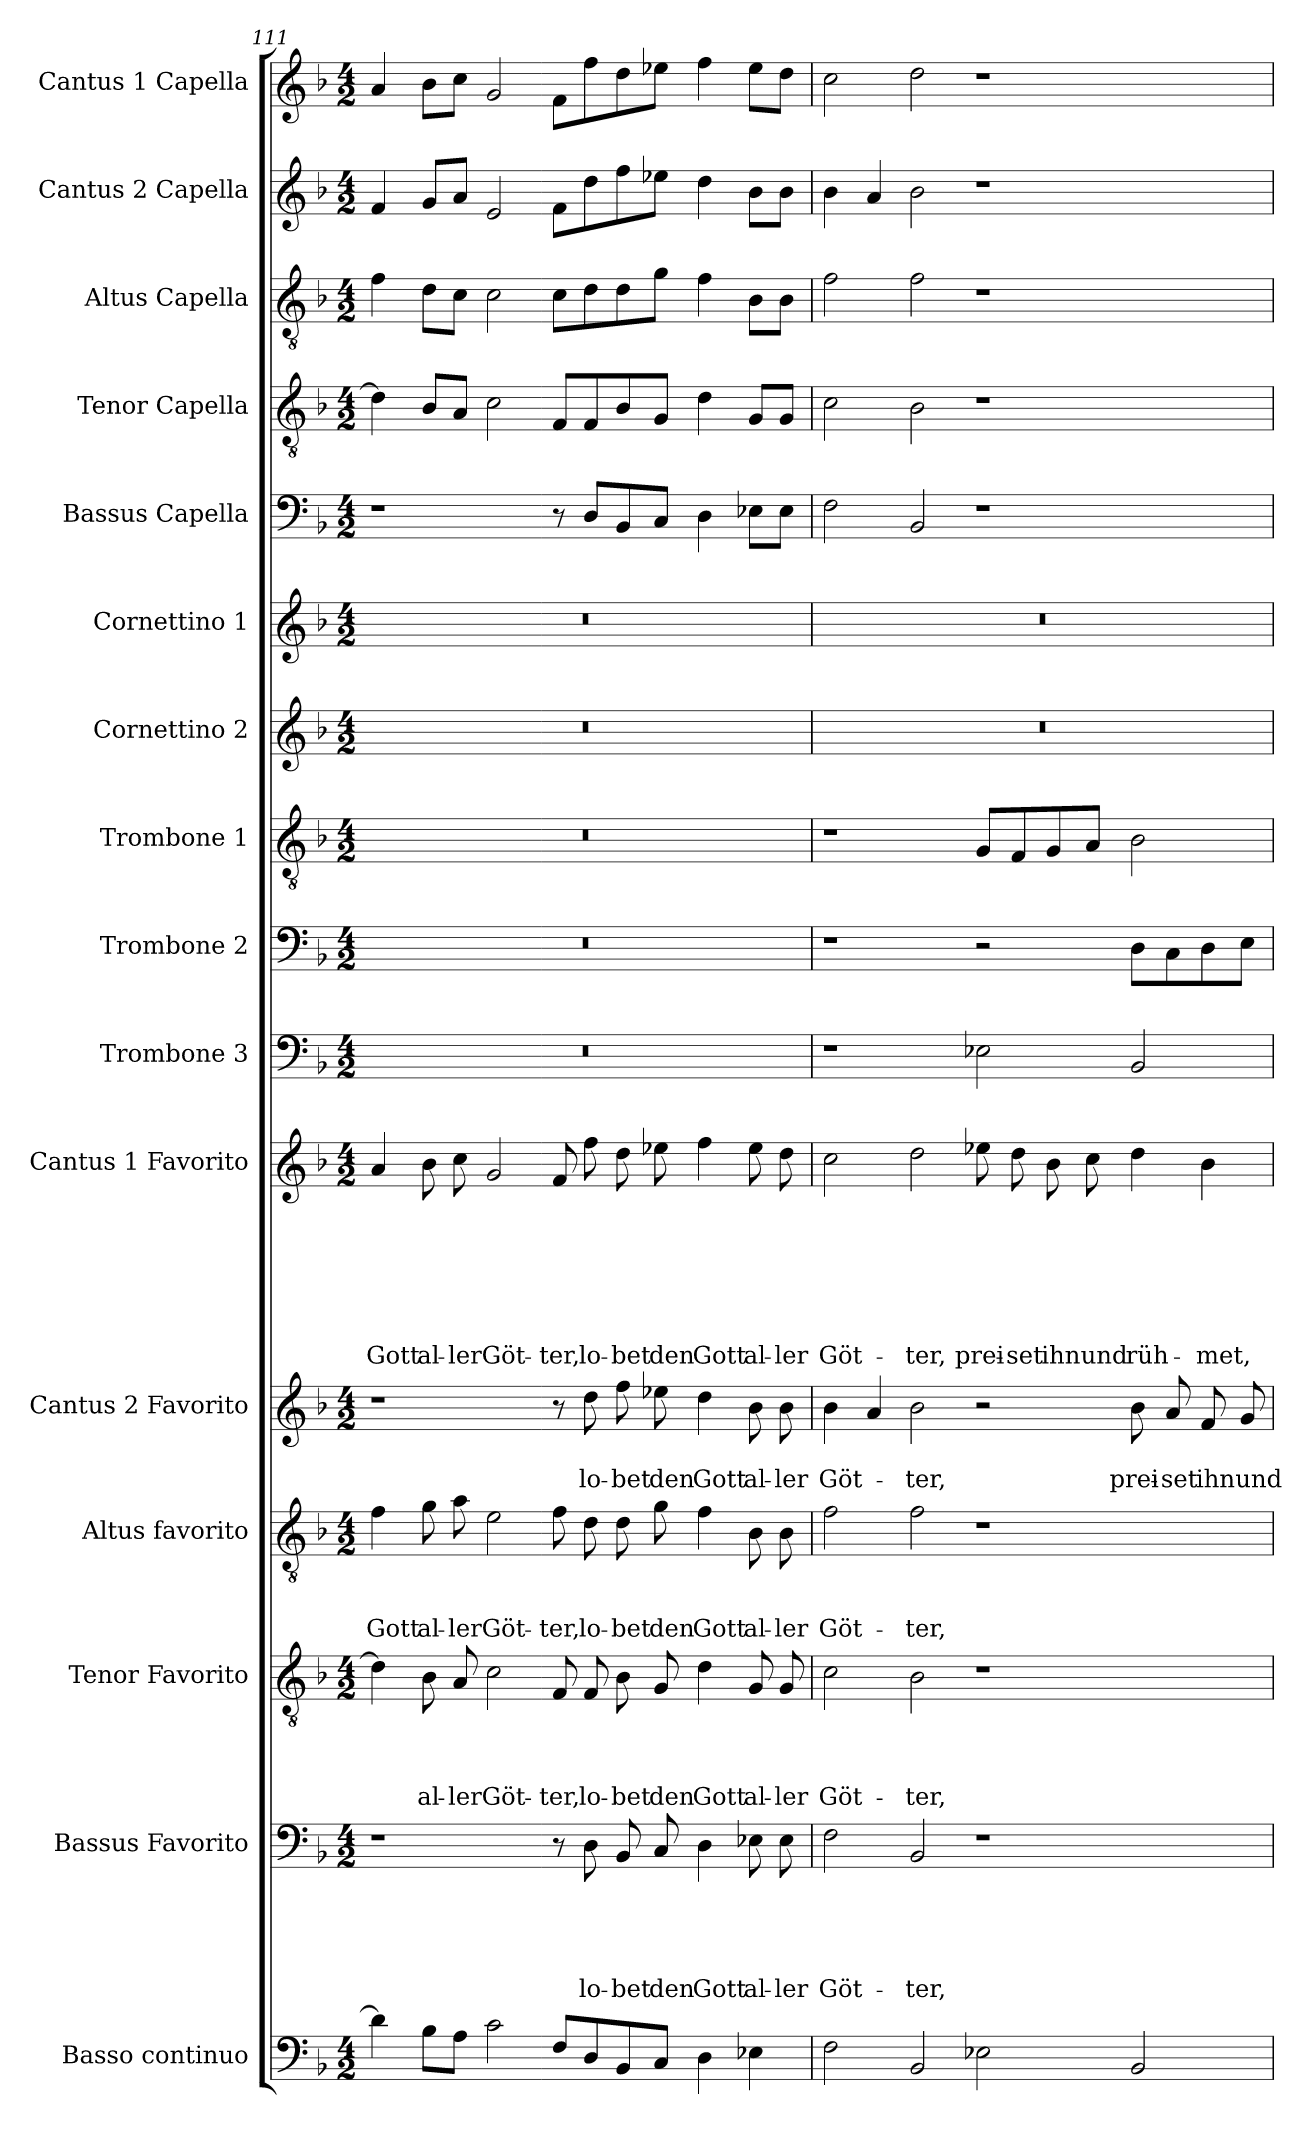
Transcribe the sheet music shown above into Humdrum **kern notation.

**kern	**kern	**text	**text	**text	**text	**text	**kern	**text	**text	**text	**text	**kern	**text	**text	**text	**kern	**text	**text	**kern	**text	**text	**text	**text	**text	**text	**text	**kern	**kern	**kern	**kern	**kern	**kern	**kern	**kern	**kern	**kern
*part16	*part15	*part15	*part15	*part15	*part15	*part15	*part14	*part14	*part14	*part14	*part14	*part13	*part13	*part13	*part13	*part12	*part12	*part12	*part11	*part11	*part11	*part11	*part11	*part11	*part11	*part11	*part10	*part9	*part8	*part7	*part6	*part5	*part4	*part3	*part2	*part1
*staff16	*staff15	*staff15	*staff15	*staff15	*staff15	*staff15	*staff14	*staff14	*staff14	*staff14	*staff14	*staff13	*staff13	*staff13	*staff13	*staff12	*staff12	*staff12	*staff11	*staff11	*staff11	*staff11	*staff11	*staff11	*staff11	*staff11	*staff10	*staff9	*staff8	*staff7	*staff6	*staff5	*staff4	*staff3	*staff2	*staff1
*I"Basso continuo	*I"Bassus Favorito	*	*	*	*	*	*I"Tenor Favorito	*	*	*	*	*I"Altus favorito	*	*	*	*I"Cantus 2 Favorito	*	*	*I"Cantus 1 Favorito	*	*	*	*	*	*	*	*I"Trombone 3	*I"Trombone 2	*I"Trombone 1	*I"Cornettino 2	*I"Cornettino 1	*I"Bassus Capella	*I"Tenor Capella	*I"Altus Capella	*I"Cantus 2 Capella	*I"Cantus 1 Capella
*clefF4	*clefF4	*	*	*	*	*	*clefGv2	*	*	*	*	*clefGv2	*	*	*	*clefG2	*	*	*clefG2	*	*	*	*	*	*	*	*clefF4	*clefF4	*clefGv2	*clefG2	*clefG2	*clefF4	*clefGv2	*clefGv2	*clefG2	*clefG2
*k[b-]	*k[b-]	*	*	*	*	*	*k[b-]	*	*	*	*	*k[b-]	*	*	*	*k[b-]	*	*	*k[b-]	*	*	*	*	*	*	*	*k[b-]	*k[b-]	*k[b-]	*k[b-]	*k[b-]	*k[b-]	*k[b-]	*k[b-]	*k[b-]	*k[b-]
*F:	*F:	*	*	*	*	*	*F:	*	*	*	*	*F:	*	*	*	*F:	*	*	*F:	*	*	*	*	*	*	*	*F:	*F:	*F:	*F:	*F:	*F:	*F:	*F:	*F:	*F:
*M4/2	*M4/2	*	*	*	*	*	*M4/2	*	*	*	*	*M4/2	*	*	*	*M4/2	*	*	*M4/2	*	*	*	*	*	*	*	*M4/2	*M4/2	*M4/2	*M4/2	*M4/2	*M4/2	*M4/2	*M4/2	*M4/2	*M4/2
=111	=111	=111	=111	=111	=111	=111	=111	=111	=111	=111	=111	=111	=111	=111	=111	=111	=111	=111	=111	=111	=111	=111	=111	=111	=111	=111	=111	=111	=111	=111	=111	=111	=111	=111	=111	=111
!	!	!	!	!	!	!	!	!	!	!	!	!	!	!	!LO:LY:b	!	!	!	!	!	!	!	!	!	!	!LO:LY:b	!	!	!	!	!	!	!	!	!	!
4d\]	1r	.	.	.	.	.	4d\]	.	.	.	.	4f\	.	.	Gott	1r	.	.	4a/	.	.	.	.	.	.	Gott	0r	0r	0r	0r	0r	1r	4d\]	4f\	4f/	4a/
!	!	!	!	!	!	!	!	!	!	!	!LO:LY:b	!	!	!	!LO:LY:b	!	!	!	!	!	!	!	!	!	!	!LO:LY:b	!	!	!	!	!	!	!	!	!	!
8B-\L	.	.	.	.	.	.	8B-\	.	.	.	al-	8g\	.	.	al-	.	.	.	8b-\	.	.	.	.	.	.	al-	.	.	.	.	.	.	8B-/L	8d\L	8g/L	8b-\L
!	!	!	!	!	!	!	!	!	!	!	!LO:LY:b	!	!	!	!LO:LY:b	!	!	!	!	!	!	!	!	!	!	!LO:LY:b	!	!	!	!	!	!	!	!	!	!
8A\J	.	.	.	.	.	.	8A/	.	.	.	-ler	8a\	.	.	-ler	.	.	.	8cc\	.	.	.	.	.	.	-ler	.	.	.	.	.	.	8A/J	8c\J	8a/J	8cc\J
!	!	!	!	!	!	!	!	!	!	!	!LO:LY:b	!	!	!	!LO:LY:b	!	!	!	!	!	!	!	!	!	!	!LO:LY:b	!	!	!	!	!	!	!	!	!	!
2c\	.	.	.	.	.	.	2c\	.	.	.	Göt-	2e\	.	.	Göt-	.	.	.	2g/	.	.	.	.	.	.	Göt-	.	.	.	.	.	.	2c\	2c\	2e/	2g/
!	!	!	!	!	!	!	!	!	!	!	!LO:LY:b	!	!	!	!LO:LY:b	!	!	!	!	!	!	!	!	!	!	!LO:LY:b	!	!	!	!	!	!	!	!	!	!
8F/L	8r	.	.	.	.	.	8F/	.	.	.	-ter,	8f\	.	.	-ter,	8r	.	.	8f/	.	.	.	.	.	.	-ter,	.	.	.	.	.	8r	8F/L	8c\L	8f\L	8f\L
!	!	!	!	!	!	!LO:LY:b	!	!	!	!	!LO:LY:b	!	!	!	!LO:LY:b	!	!	!LO:LY:b	!	!	!	!	!	!	!	!LO:LY:b	!	!	!	!	!	!	!	!	!	!
8D/	8D\	.	.	.	.	lo-	8F/	.	.	.	lo-	8d\	.	.	lo-	8dd\	.	lo-	8ff\	.	.	.	.	.	.	lo-	.	.	.	.	.	8D/L	8F/	8d\	8dd\	8ff\
!	!	!	!	!	!	!LO:LY:b	!	!	!	!	!LO:LY:b	!	!	!	!LO:LY:b	!	!	!LO:LY:b	!	!	!	!	!	!	!	!LO:LY:b	!	!	!	!	!	!	!	!	!	!
8BB-/	8BB-/	.	.	.	.	-bet	8B-\	.	.	.	-bet	8d\	.	.	-bet	8ff\	.	-bet	8dd\	.	.	.	.	.	.	-bet	.	.	.	.	.	8BB-/	8B-/	8d\	8ff\	8dd\
!	!	!	!	!	!	!LO:LY:b	!	!	!	!	!LO:LY:b	!	!	!	!LO:LY:b	!	!	!LO:LY:b	!	!	!	!	!	!	!	!LO:LY:b	!	!	!	!	!	!	!	!	!	!
8C/J	8C/	.	.	.	.	den	8G/	.	.	.	den	8g\	.	.	den	8ee-X\	.	den	8ee-X\	.	.	.	.	.	.	den	.	.	.	.	.	8C/J	8G/J	8g\J	8ee-X\J	8ee-X\J
!	!	!	!	!	!	!LO:LY:b	!	!	!	!	!LO:LY:b	!	!	!	!LO:LY:b	!	!	!LO:LY:b	!	!	!	!	!	!	!	!LO:LY:b	!	!	!	!	!	!	!	!	!	!
4D\	4D\	.	.	.	.	Gott	4d\	.	.	.	Gott	4f\	.	.	Gott	4dd\	.	Gott	4ff\	.	.	.	.	.	.	Gott	.	.	.	.	.	4D\	4d\	4f\	4dd\	4ff\
!	!	!	!	!	!	!LO:LY:b	!	!	!	!	!LO:LY:b	!	!	!	!LO:LY:b	!	!	!LO:LY:b	!	!	!	!	!	!	!	!LO:LY:b	!	!	!	!	!	!	!	!	!	!
4E-X\	8E-X\	.	.	.	.	al-	8G/	.	.	.	al-	8B-\	.	.	al-	8b-\	.	al-	8ee-\	.	.	.	.	.	.	al-	.	.	.	.	.	8E-X\L	8G/L	8B-\L	8b-\L	8ee-\L
!	!	!	!	!	!	!LO:LY:b	!	!	!	!	!LO:LY:b	!	!	!	!LO:LY:b	!	!	!LO:LY:b	!	!	!	!	!	!	!	!LO:LY:b	!	!	!	!	!	!	!	!	!	!
.	8E-\	.	.	.	.	-ler	8G/	.	.	.	-ler	8B-\	.	.	-ler	8b-\	.	-ler	8dd\	.	.	.	.	.	.	-ler	.	.	.	.	.	8E-\J	8G/J	8B-\J	8b-\J	8dd\J
!!LO:PB:g=z
=112	=112	=112	=112	=112	=112	=112	=112	=112	=112	=112	=112	=112	=112	=112	=112	=112	=112	=112	=112	=112	=112	=112	=112	=112	=112	=112	=112	=112	=112	=112	=112	=112	=112	=112	=112	=112
!	!	!	!	!	!	!LO:LY:b	!	!	!	!	!LO:LY:b	!	!	!	!LO:LY:b	!	!	!LO:LY:b	!	!	!	!	!	!	!	!LO:LY:b	!	!	!	!	!	!	!	!	!	!
2F\	2F\	.	.	.	.	Göt-	2c\	.	.	.	Göt-	2f\	.	.	Göt-	4b-\	.	Göt-	2cc\	.	.	.	.	.	.	Göt-	1r	1r	1r	0r	0r	2F\	2c\	2f\	4b-\	2cc\
.	.	.	.	.	.	.	.	.	.	.	.	.	.	.	.	4a/	.	.	.	.	.	.	.	.	.	.	.	.	.	.	.	.	.	.	4a/	.
!	!	!	!	!	!	!LO:LY:b	!	!	!	!	!LO:LY:b	!	!	!	!LO:LY:b	!	!	!LO:LY:b	!	!	!	!	!	!	!	!LO:LY:b	!	!	!	!	!	!	!	!	!	!
2BB-/	2BB-/	.	.	.	.	-ter,	2B-\	.	.	.	-ter,	2f\	.	.	-ter,	2b-\	.	-ter,	2dd\	.	.	.	.	.	.	-ter,	.	.	.	.	.	2BB-/	2B-\	2f\	2b-\	2dd\
!	!	!	!	!	!	!	!	!	!	!	!	!	!	!	!	!	!	!	!	!	!	!	!	!	!	!LO:LY:b	!	!	!	!	!	!	!	!	!	!
2E-X\	1r	.	.	.	.	.	1r	.	.	.	.	1r	.	.	.	2r	.	.	8ee-X\	.	.	.	.	.	.	prei-	2E-X\	2r	8G/L	.	.	1r	1r	1r	1r	1r
!	!	!	!	!	!	!	!	!	!	!	!	!	!	!	!	!	!	!	!	!	!	!	!	!	!	!LO:LY:b	!	!	!	!	!	!	!	!	!	!
.	.	.	.	.	.	.	.	.	.	.	.	.	.	.	.	.	.	.	8dd\	.	.	.	.	.	.	-set	.	.	8F/	.	.	.	.	.	.	.
!	!	!	!	!	!	!	!	!	!	!	!	!	!	!	!	!	!	!	!	!	!	!	!	!	!	!LO:LY:b	!	!	!	!	!	!	!	!	!	!
.	.	.	.	.	.	.	.	.	.	.	.	.	.	.	.	.	.	.	8b-\	.	.	.	.	.	.	ihn	.	.	8G/	.	.	.	.	.	.	.
!	!	!	!	!	!	!	!	!	!	!	!	!	!	!	!	!	!	!	!	!	!	!	!	!	!	!LO:LY:b	!	!	!	!	!	!	!	!	!	!
.	.	.	.	.	.	.	.	.	.	.	.	.	.	.	.	.	.	.	8cc\	.	.	.	.	.	.	und	.	.	8A/J	.	.	.	.	.	.	.
!	!	!	!	!	!	!	!	!	!	!	!	!	!	!	!	!	!	!LO:LY:b	!	!	!	!	!	!	!	!LO:LY:b	!	!	!	!	!	!	!	!	!	!
2BB-/	.	.	.	.	.	.	.	.	.	.	.	.	.	.	.	8b-\	.	prei-	4dd\	.	.	.	.	.	.	rüh-	2BB-/	8D\L	2B-\	.	.	.	.	.	.	.
!	!	!	!	!	!	!	!	!	!	!	!	!	!	!	!	!	!	!LO:LY:b	!	!	!	!	!	!	!	!	!	!	!	!	!	!	!	!	!	!
.	.	.	.	.	.	.	.	.	.	.	.	.	.	.	.	8a/	.	-set	.	.	.	.	.	.	.	.	.	8C\	.	.	.	.	.	.	.	.
!	!	!	!	!	!	!	!	!	!	!	!	!	!	!	!	!	!	!LO:LY:b	!	!	!	!	!	!	!	!LO:LY:b	!	!	!	!	!	!	!	!	!	!
.	.	.	.	.	.	.	.	.	.	.	.	.	.	.	.	8f/	.	ihn	4b-\	.	.	.	.	.	.	-met,	.	8D\	.	.	.	.	.	.	.	.
!	!	!	!	!	!	!	!	!	!	!	!	!	!	!	!	!	!	!LO:LY:b	!	!	!	!	!	!	!	!	!	!	!	!	!	!	!	!	!	!
.	.	.	.	.	.	.	.	.	.	.	.	.	.	.	.	8g/	.	und	.	.	.	.	.	.	.	.	.	8E\J	.	.	.	.	.	.	.	.
=	=	=	=	=	=	=	=	=	=	=	=	=	=	=	=	=	=	=	=	=	=	=	=	=	=	=	=	=	=	=	=	=	=	=	=	=
*-	*-	*-	*-	*-	*-	*-	*-	*-	*-	*-	*-	*-	*-	*-	*-	*-	*-	*-	*-	*-	*-	*-	*-	*-	*-	*-	*-	*-	*-	*-	*-	*-	*-	*-	*-	*-
